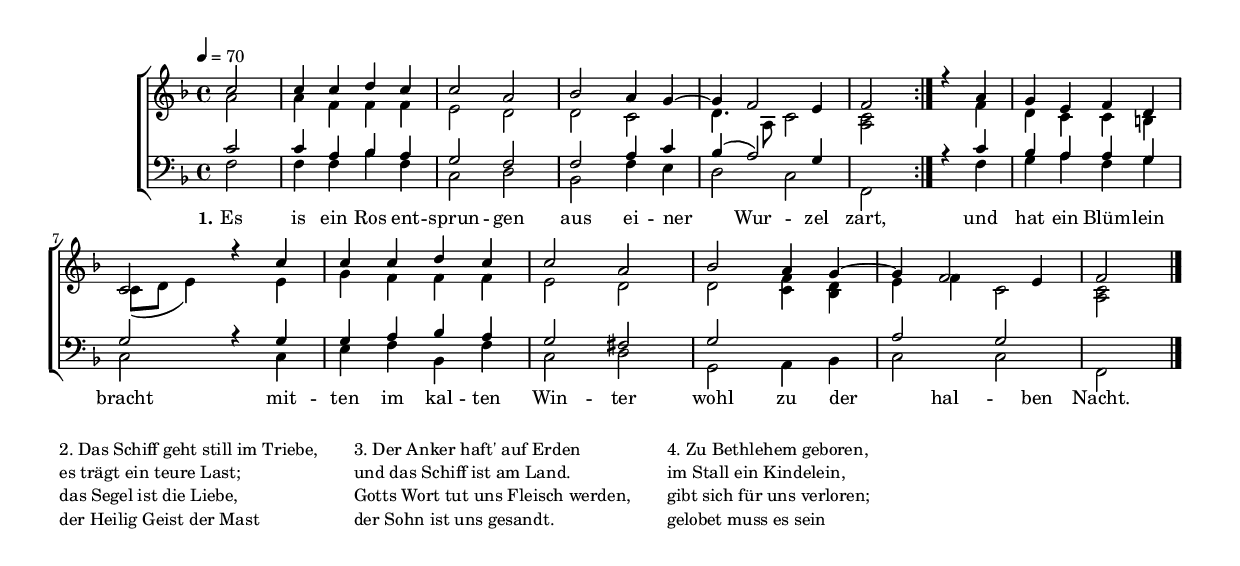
\version "2.24.3"
\include "global.ly"

KeyandTime = {
  \time 4/4
  %Tonart
  \key f \major
  \tempo 4 = 70
}
Melodie = \relative c'' {
  \voiceOne 
  \set Staff.midiInstrument = #"choir aahs"
  \partial 2
  \repeat volta 2 {c2 c4 c d c c2 a b a4 g~ g f2 e4 f2 }
  r4 a g e f d c2 r4 c' c c d c c2 a b a4 g~ g f2 e4 f2
  \bar "|."
}

Alt = \relative c'' {
  \partial 2
  \repeat volta 2 {a2 a4 f f f e2 d d c d4. a8 c2 <c a>}
  s4 f d c c h c8( d e4) s4 e g f f f e2 d d <c f>4 <b d> e4 f c2 <c a>
}

BassEins = \relative c { \set Staff.midiInstrument = #"choir aahs"
  \partial 2
  \repeat volta 2 {c'2 c4 a b a g2 f f a4 c b( a2) g4 s2}
  r4 c b a a g g2 r4 g g a b a g2 fis g s2 a2 g s2
  \bar "|." 
}

BassZwei = \relative c {
  \partial 2
  \repeat volta 2 {f2 f4 f b f c2 d b f'4 e d2 c f,}
  s4 f' g a f g c,2 s4 c e f b, f' c2 d g, a4 b c2 c f,
}

ersteStrophe = \lyricmode {
  \set stanza = "1."
  Es is ein Ros ent -- sprun -- gen aus ei -- ner Wur -- zel zart,
  und hat ein Blüm -- lein bracht mit -- ten im kal -- ten Win -- ter
  wohl zu der hal -- ben Nacht.
}

zweiteStrophe = "2. Das Schiff geht still im Triebe,

es trägt ein teure Last;

das Segel ist die Liebe,

der Heilig Geist der Mast"

dritteStrophe = "3. Der Anker haft' auf Erden

und das Schiff ist am Land.

Gotts Wort tut uns Fleisch werden,

der Sohn ist uns gesandt."

vierteStrophe = "4. Zu Bethlehem geboren,

im Stall ein Kindelein,

gibt sich für uns verloren;

gelobet muss es sein"

\bookpart {
  \score {

    \new ChoirStaff <<
      \new Staff = "firstStaff"
      <<
        \new Voice = "Melodie" {
          \KeyandTime
          \Melodie
          \addlyrics { \ersteStrophe }
        }
        \new Voice = "Alt" {
          \voiceTwo
          \Alt
        }
      >>
      \new Staff = "secondStaff"
      <<
        \clef "bass"
        \new Voice = "BassEins" {
          \KeyandTime
          \voiceThree
          \BassEins
        }
        \new Voice = "BassZwei" {
          \voiceFour
          \BassZwei
        }
      >>
    >>
    \layout{}
    \midi {}
  }
  \markup { 
    \vspace #2
    \column{    
    \wordwrap-string \zweiteStrophe
    }
    \hspace #4
    \column{    
    \wordwrap-string \dritteStrophe
    }
    \hspace #4
    \column{    
    \wordwrap-string \vierteStrophe
    }
  }

}  